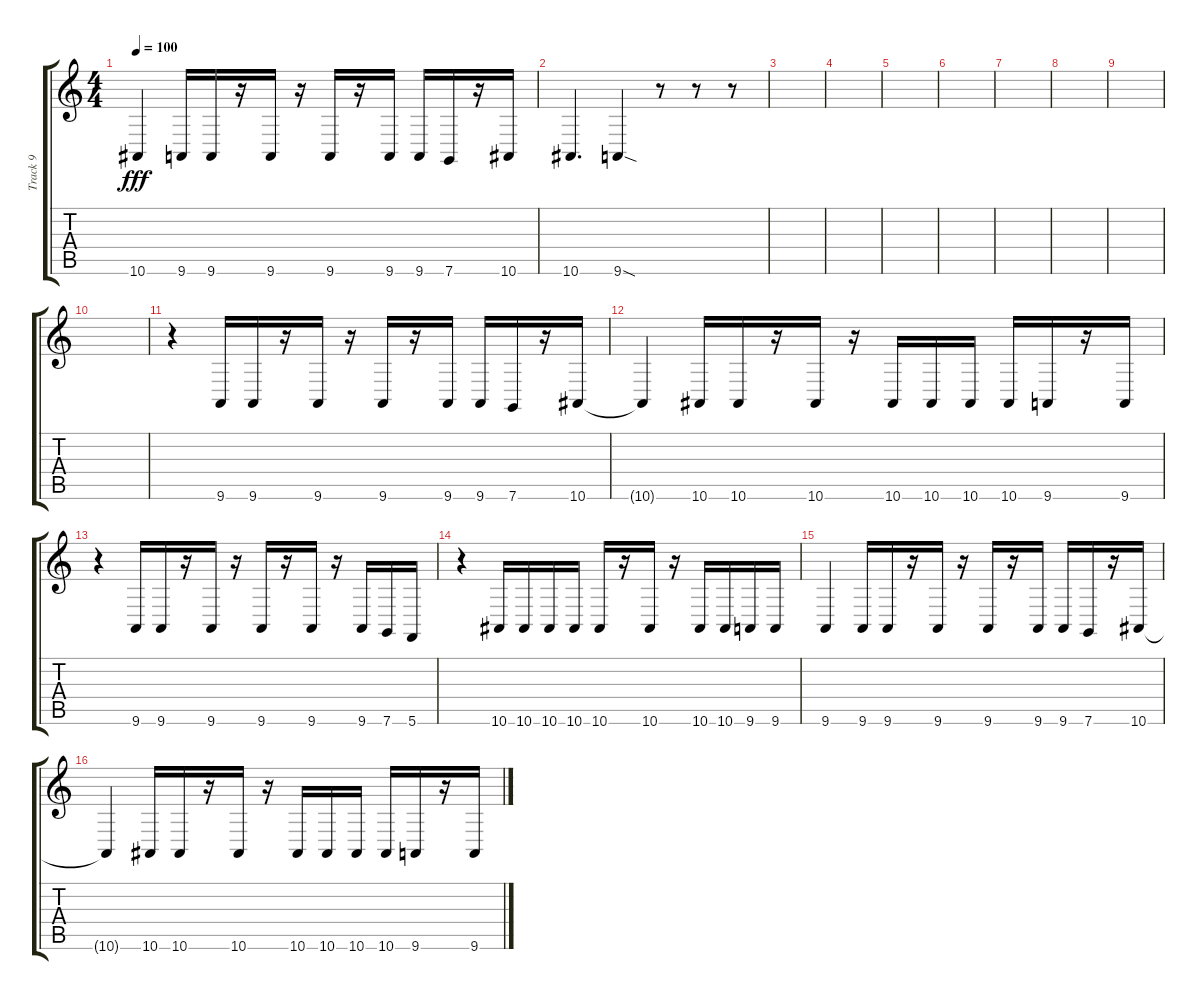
\track ("Track 9" "Track 9") {instrument lead2sawtooth}
\staff {score tabs}
\tuning (D4 A3 F3 C3 G2 C2) {hide}
\ts (4 4)
\tempo 100
\clef g2
\ks c
10.6{t}.4{dy fff} 9.6.16 9.6.16 r.16 9.6.16 r.16 9.6.16 r.16 9.6.16 9.6.16 7.6.16 r.16 10.6.16 |
10.6.4{d} 9.6{sod}.4 r.8 r.8 r.8 |
|
|
|
|
|
|
|
|
r.4 9.6.16 9.6.16 r.16 9.6.16 r.16 9.6.16 r.16 9.6.16 9.6.16 7.6.16 r.16 10.6.16 |
10.6{t}.4 10.6.16 10.6.16 r.16 10.6.16 r.16 10.6.16 10.6.16 10.6.16 10.6.16 9.6.16 r.16 9.6.16 |
r.4 9.6.16 9.6.16 r.16 9.6.16 r.16 9.6.16 r.16 9.6.16 r.16 9.6.16 7.6.16 5.6.16 |
r.4 10.6.16 10.6.16 10.6.16 10.6.16 10.6.16 r.16 10.6.16 r.16 10.6.16 10.6.16 9.6.16 9.6.16 |
9.6.4 9.6.16 9.6.16 r.16 9.6.16 r.16 9.6.16 r.16 9.6.16 9.6.16 7.6.16 r.16 10.6.16 |
10.6{t}.4 10.6.16 10.6.16 r.16 10.6.16 r.16 10.6.16 10.6.16 10.6.16 10.6.16 9.6.16 r.16 9.6.16
